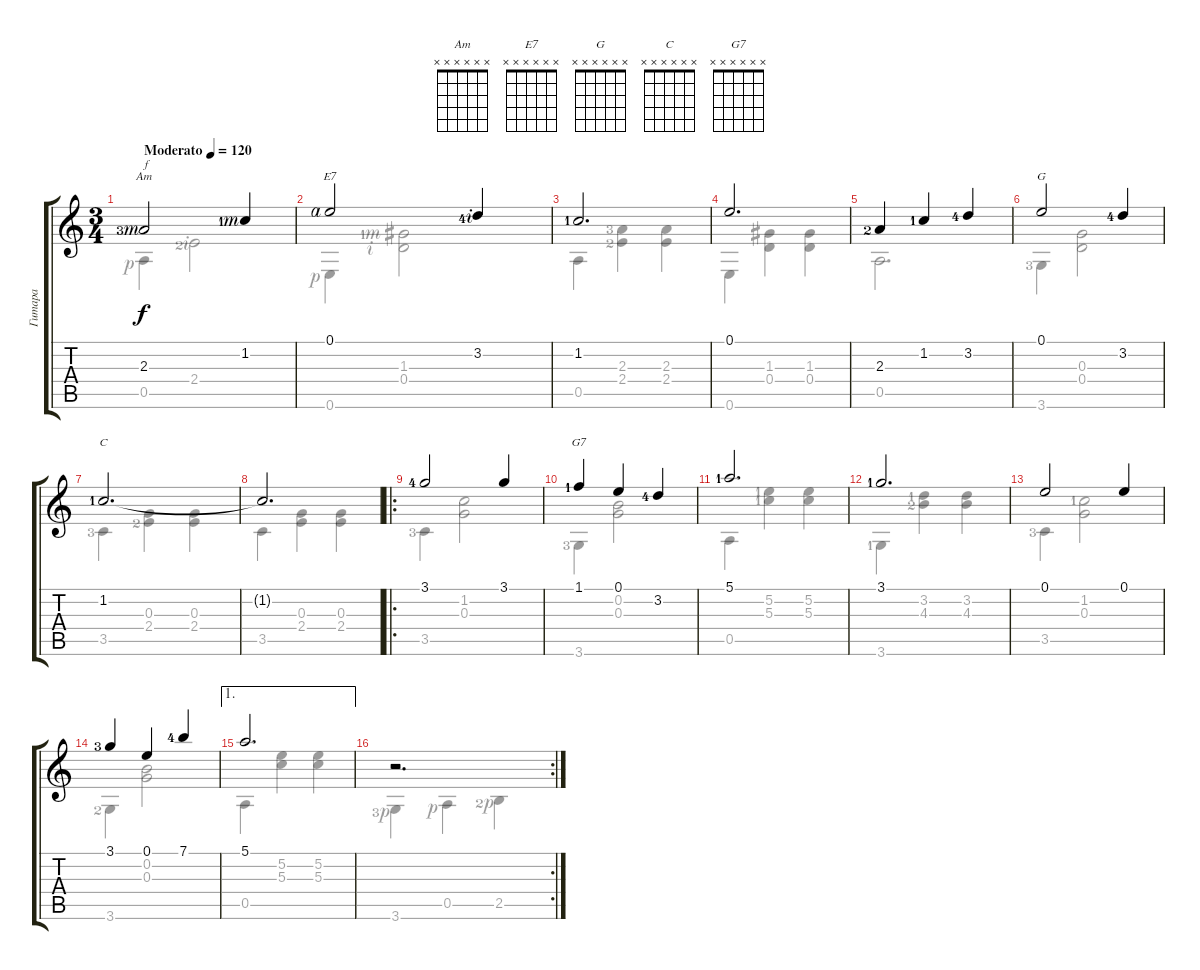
\track ("Гитара" "Гитара") {instrument acousticguitarnylon}
\staff {score tabs}
\tuning (E4 B3 G3 D3 A2 E2) {hide}
\chord ("Am" x x x x x x)
\chord ("E7" x x x x x x)
\chord ("G" x x x x x x)
\chord ("C" x x x x x x)
\chord ("G7" x x x x x x)
\voice
\ts (3 4)
\tempo (120 "Moderato")
\clef g2
\ks c
2.3{lf 4 rf 3}.2{ch "Am" txt "f" dy f instrument acousticguitarnylon} 1.2{lf 2 rf 3}.4 |
0.1{rf 4}.2{ch "E7"} 3.2{lf 5 rf 2}.4 |
1.2{lf 2}.2{d} |
0.1.2{d} |
2.3{lf 3}.4 1.2{lf 2}.4 3.2{lf 5}.4 |
0.1.2{ch "G"} 3.2{lf 5}.4 |
1.2{lf 2}.2{d ch "C"} |
1.2{t}.2{d} |
\ro
3.1{lf 5}.2 3.1.4 |
1.1{lf 2}.4{ch "G7"} 0.1.4 3.2{lf 5}.4 |
5.1{lf 2}.2{d} |
3.1{lf 2}.2{d} |
0.1.2 0.1.4 |
3.1{lf 4}.4 0.1.4 7.1{lf 5}.4 |
\ae 1
5.1.2{d} |
\rc 2
r.2{d}
\voice
\clef g2
\ottava regular
\simile none
\ks c
0.5{rf 1}.4{dy f} 2.4{lf 3 rf 2}.2 |
0.6{rf 1}.4 (1.3{lf 2 rf 3} 0.4{rf 2}).2 |
0.5.4 (2.3{lf 4} 2.4{lf 3}).4 (2.3 2.4).4 |
0.6.4 (1.3 0.4).4 (1.3 0.4).4 |
0.5.2{d} |
3.6{lf 4}.4 (0.3 0.4).2 |
3.5{lf 4}.4 (0.3 2.4{lf 3}).4 (0.3 2.4).4 |
3.5.4 (0.3 2.4).4 (0.3 2.4).4 |
3.5{lf 4}.4 (1.2 0.3).2 |
3.6{lf 4}.4 (0.2 0.3).2 |
0.5.4 (5.2{lf 2} 5.3{lf 2}).4 (5.2 5.3).4 |
3.6{lf 2}.4 (3.2{lf 2} 4.3{lf 3}).4 (3.2 4.3).4 |
3.5{lf 4}.4 (1.2{lf 2} 0.3).2 |
3.6{lf 3}.4 (0.2 0.3).2 |
0.5.4 (5.2 5.3).4 (5.2 5.3).4 |
3.6{lf 4 rf 1}.4 0.5{rf 1}.4 2.5{lf 3 rf 1}.4
